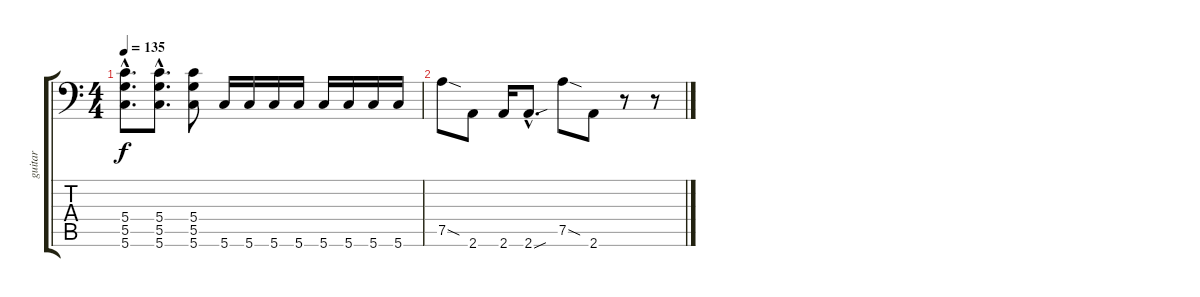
\track ("guitar" "guitar") {instrument distortionguitar}
\staff {score tabs}
\tuning (A3 E3 C3 G2 D2 G1) {hide}
\ts (4 4)
\tempo 135
\clef f4
\ks c
(5.4{hac} 5.5{hac} 5.6{hac}).8{d dy f} (5.4{hac} 5.5{hac} 5.6{hac}).8{d} (5.4 5.5 5.6).8 5.6.16 5.6.16 5.6.16 5.6.16 5.6.16 5.6.16 5.6.16 5.6.16 |
7.5{sod}.8 2.6.8 2.6.16 2.6{sou hac}.8{d} 7.5{sod}.8 2.6.8 r.8 r.8
